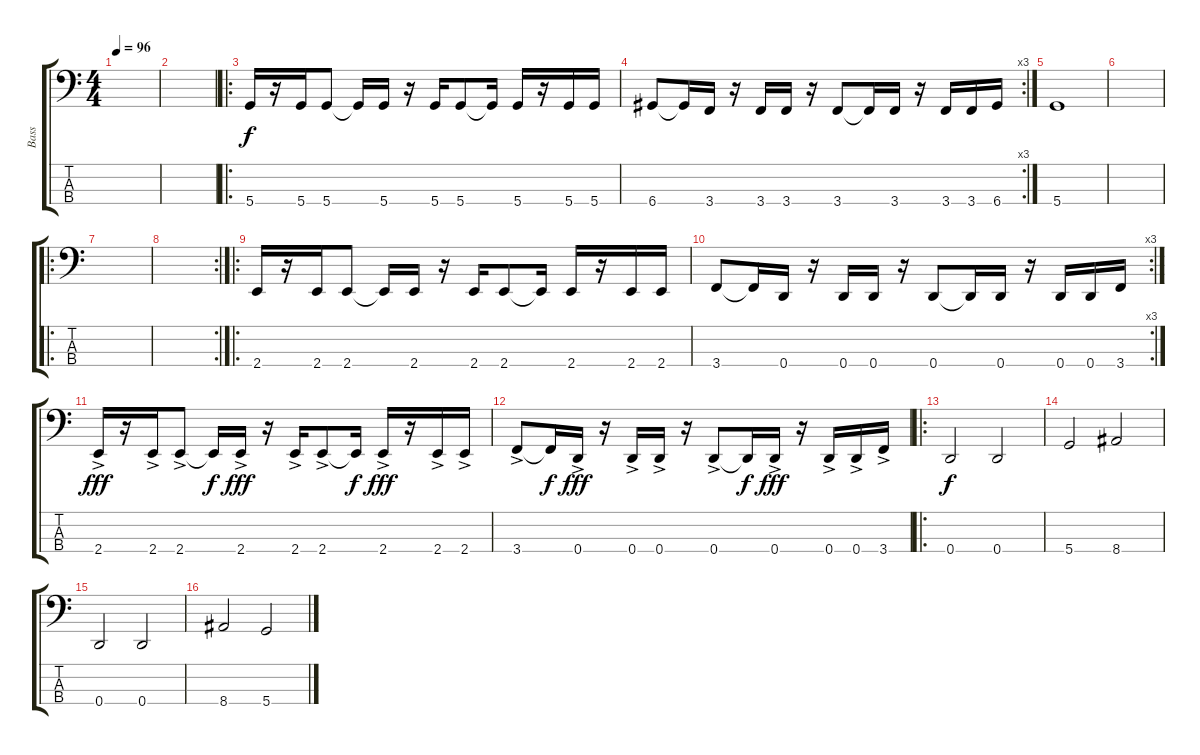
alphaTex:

\track ("Bass" "Bass") {instrument electricbassfinger}
\staff {score tabs}
\tuning (G2 D2 A1 D1) {hide}
\ts (4 4)
\tempo 96
\clef f4
\ks c
|
|
\ro
5.4.16 r.16 5.4.16 5.4.8 5.4{t}.16 5.4.16 r.16 5.4.16 5.4.8 5.4{t}.16 5.4.16 r.16 5.4.16 5.4.16 |
\rc 3
6.4.8 6.4{t}.16 3.4.16 r.16 3.4.16 3.4.16 r.16 3.4.8 3.4{t}.16 3.4.16 r.16 3.4.16 3.4.16 6.4.16 |
5.4.1 |
|
\ro
|
\rc 2
|
\ro
2.4.16 r.16 2.4.16 2.4.8 2.4{t}.16 2.4.16 r.16 2.4.16 2.4.8 2.4{t}.16 2.4.16 r.16 2.4.16 2.4.16 |
\rc 3
3.4.8 3.4{t}.16 0.4.16 r.16 0.4.16 0.4.16 r.16 0.4.8 0.4{t}.16 0.4.16 r.16 0.4.16 0.4.16 3.4.16 |
2.4{ac}.16{dy fff} r.16 2.4{ac}.16 2.4{ac}.8 2.4{t}.16{dy f} 2.4{ac}.16{dy fff} r.16 2.4{ac}.16 2.4{ac}.8 2.4{t}.16{dy f} 2.4{ac}.16{dy fff} r.16 2.4{ac}.16 2.4{ac}.16 |
3.4{ac}.8 3.4{t}.16{dy f} 0.4{ac}.16{dy fff} r.16 0.4{ac}.16 0.4{ac}.16 r.16 0.4{ac}.8 0.4{t}.16{dy f} 0.4{ac}.16{dy fff} r.16 0.4{ac}.16 0.4{ac}.16 3.4{ac}.16 |
\ro
0.4.2{dy f} 0.4.2 |
5.4.2 8.4.2 |
0.4.2 0.4.2 |
8.4.2 5.4.2
